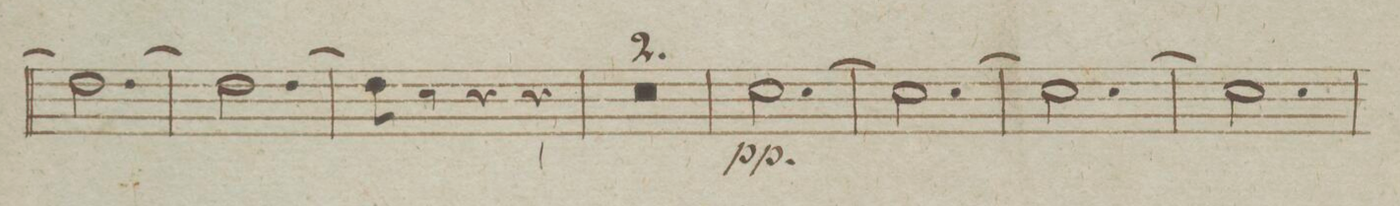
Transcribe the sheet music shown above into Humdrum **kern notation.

**kern	**dynam
*I"Corno Primo in Es.	*
*clefG2	*
*k[b-e-a-]	*
*M3/4	*
2.f\_	.
=19	=19
2.f\_	.
=20	=20
8f\]	.
8r	.
4r	.
4r	.
=21	=21
1.r	.
=22	=22
=23	=23
[2.e-\	pp
=24	=24
2.e-\_	.
=25	=25
2.e-\_	.
=26	=26
2.e-\]	.
=27	=27
*-	*-
